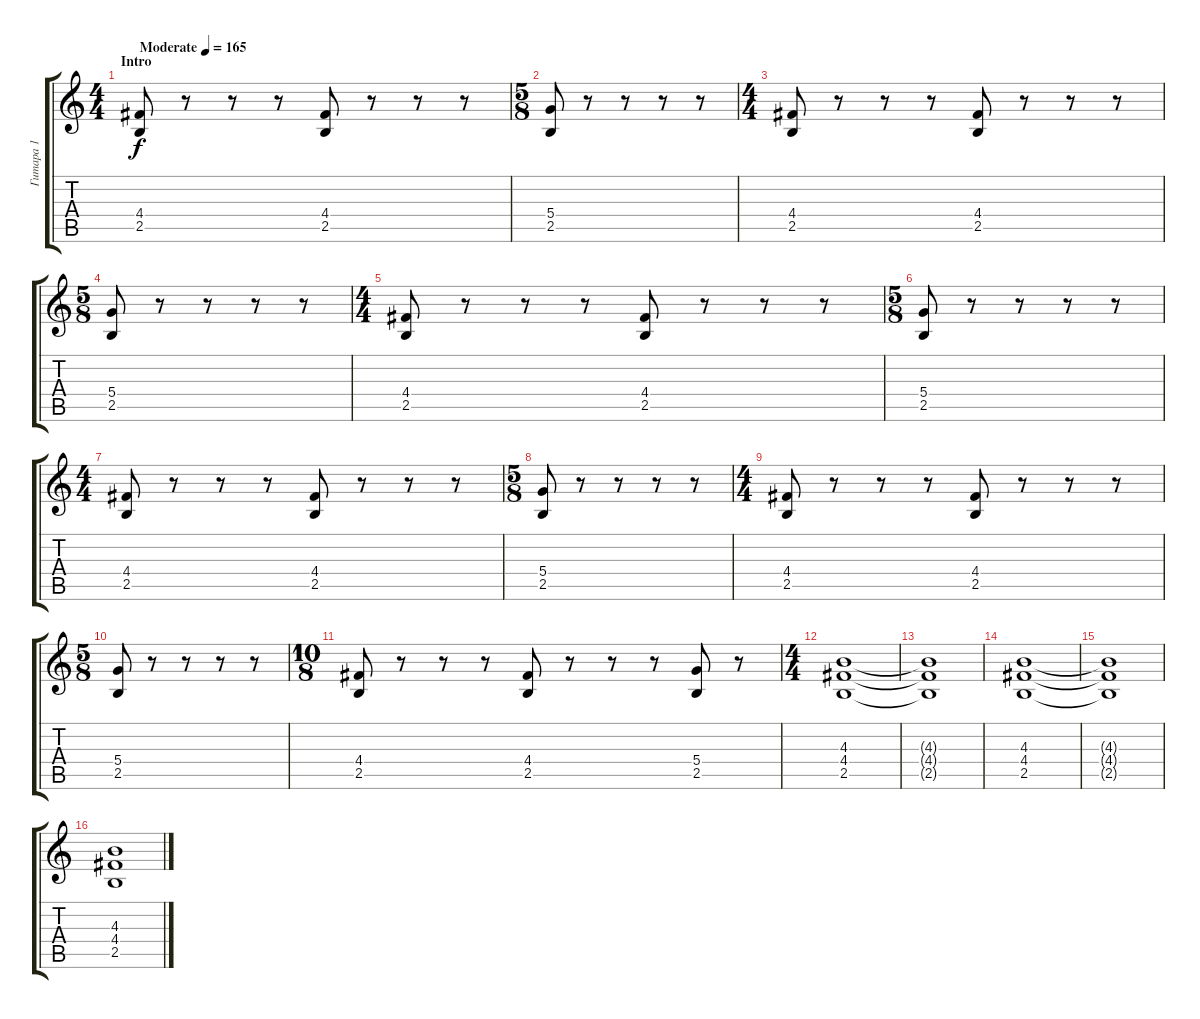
\track ("Гитара 1" "Гитара 1") {instrument distortionguitar}
\staff {score tabs}
\tuning (E4 B3 G3 D3 A2 E2) {hide}
\ts (4 4)
\section ("" "Intro")
\tempo (165 "Moderate")
\clef g2
\ks c
(4.4 2.5).8{dy f instrument distortionguitar} r.8 r.8 r.8 (4.4 2.5).8 r.8 r.8 r.8 |
\ts (5 8)
(5.4 2.5).8 r.8 r.8 r.8 r.8 |
\ts (4 4)
(4.4 2.5).8 r.8 r.8 r.8 (4.4 2.5).8 r.8 r.8 r.8 |
\ts (5 8)
(5.4 2.5).8 r.8 r.8 r.8 r.8 |
\ts (4 4)
(4.4 2.5).8 r.8 r.8 r.8 (4.4 2.5).8 r.8 r.8 r.8 |
\ts (5 8)
(5.4 2.5).8 r.8 r.8 r.8 r.8 |
\ts (4 4)
(4.4 2.5).8 r.8 r.8 r.8 (4.4 2.5).8 r.8 r.8 r.8 |
\ts (5 8)
(5.4 2.5).8 r.8 r.8 r.8 r.8 |
\ts (4 4)
(4.4 2.5).8 r.8 r.8 r.8 (4.4 2.5).8 r.8 r.8 r.8 |
\ts (5 8)
(5.4 2.5).8 r.8 r.8 r.8 r.8 |
\ts (10 8)
(4.4 2.5).8 r.8 r.8 r.8 (4.4 2.5).8 r.8 r.8 r.8 (5.4 2.5).8 r.8 |
\ts (4 4)
(4.3 4.4 2.5).1 |
(4.3{t} 4.4{t} 2.5{t}).1 |
(4.3 4.4 2.5).1 |
(4.3{t} 4.4{t} 2.5{t}).1 |
(4.3 4.4 2.5).1
